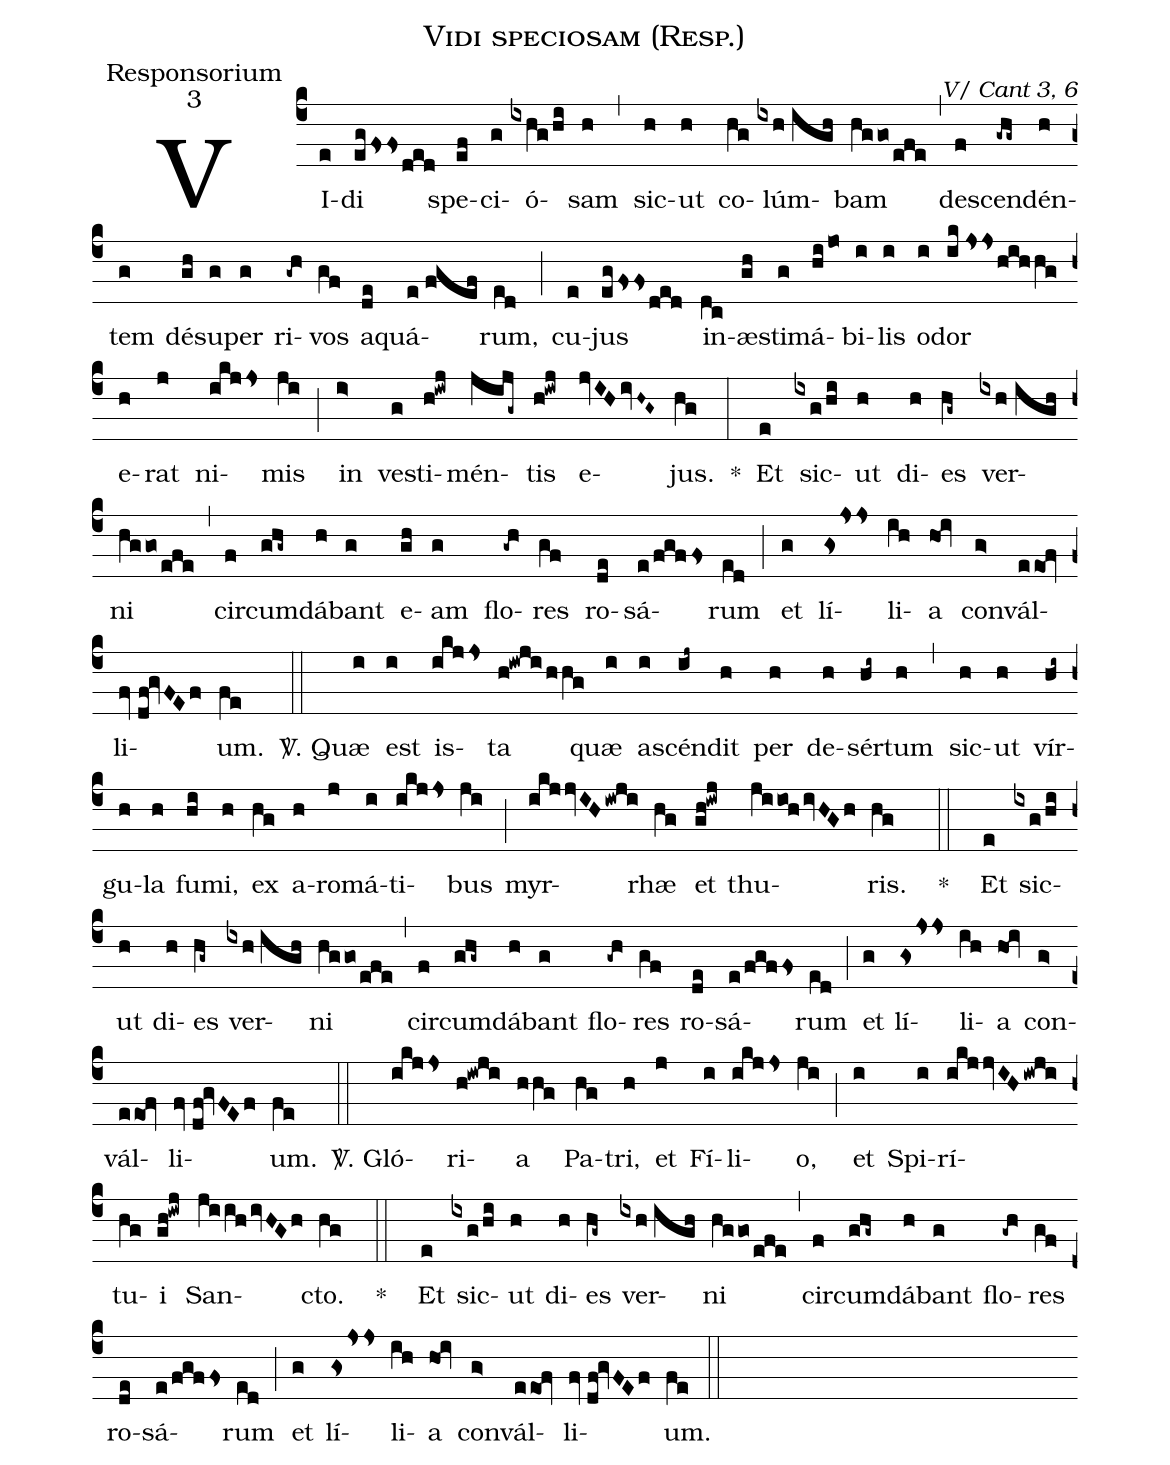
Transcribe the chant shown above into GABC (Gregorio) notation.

name:Vidi speciosam (Resp.);
office-part:Responsorium;
mode:3;
commentary:V/ Cant 3, 6;
%%
(c4) VI(e)di(eg/fssded) spe(ef)ci(g)ó(ixhg/hi)sam(h) (,) sic(h)ut(h) co(hg)lúm(ixh//igh)bam(hggo/efe) (,) de(f)scen(-ghg~)dén(h)tem(g) dé(gh)su(g)per(g) ri(-gh)vos(gf) a(de)quá(e//fgef)rum,(ed) (;) cu(e)jus(eg/fss/ded) in(dc)æ(gh)sti(g)má(hi/jo)bi(i)lis(i) o(i)dor(ik//jss/hihhg) e(h)rat(j) ni(ikjjs)mis(ji) (;) in(i>) ve(g)sti(h!iwj)mén(jijg~)tis(h!iwj) e(jvIHivH~G~)jus.(hg) *(:) Et(e) sic(ixg/hi)ut(h) di(h)es(hg~) ver(ixh//igh)ni(hggo/e!f!e) (,) cir(f)cum(ghg~)dá(h)bant(g) e(gh)am(g) flo(-gh)res(gf) ro(de)sá(e/fgffs)rum(ed) (;) et(g) lí(gsjss)li(ih)a(ho!iv) con(g>)vál(eeo!fv)li(fv//df!gvFEf)um.(fe) (::)

<sp>V/</sp>. Quæ(i) est(i) is(ikjjs)ta(h!iwji/hhg) quæ(i) a(i)scén(ij~)dit(h) per(h) de(h)sér(hi~)tum(h) (,) sic(h)ut(h) vír(hi~)gu(h)la(h) fu(hi)mi,(h) ex(hg) a(h)ro(j)má(i)ti(ikjjs)bus(ji) (;) myr(ikjjvIH/iwji)rhæ(hg) et(gh!iwj) thu(jiioh/ivHGh)ris.(hg) ( ::)
*() Et(e) sic(ixg/hi)ut(h) di(h)es(hg~) ver(ixh//igh)ni(hggo/e!f!e) (,) cir(f)cum(ghg~)dá(h)bant(g) flo(-gh)res(gf) ro(de)sá(e/fgffs)rum(ed) (;) et(g) lí(gsjss)li(ih)a(ho!iv) con(g>)vál(eeo!fv)li(fv//df!gvFEf)um.(fe) (::)

<sp>V/</sp>. Gló(ikjjs)ri(h!iwji)a(hhg) Pa(hg)tri,(h) et(j) Fí(i)li(ikjjs)o,(ji) (;) et(i) Spi(i)rí(ikjjvIH/iwji)tu(hg)i(gh!iwj) San(jiihivHGh)cto.(hg) ( ::)
*() Et(e) sic(ixg/hi)ut(h) di(h)es(hg~) ver(ixh//igh)ni(hggo/e!f!e) (,) cir(f)cum(ghg~)dá(h)bant(g) flo(-gh)res(gf) ro(de)sá(e/fgffs)rum(ed) (;) et(g) lí(gsjss)li(ih)a(ho!iv) con(g>)vál(eeo!fv)li(fv//df!gvFEf)um.(fe) (::)
